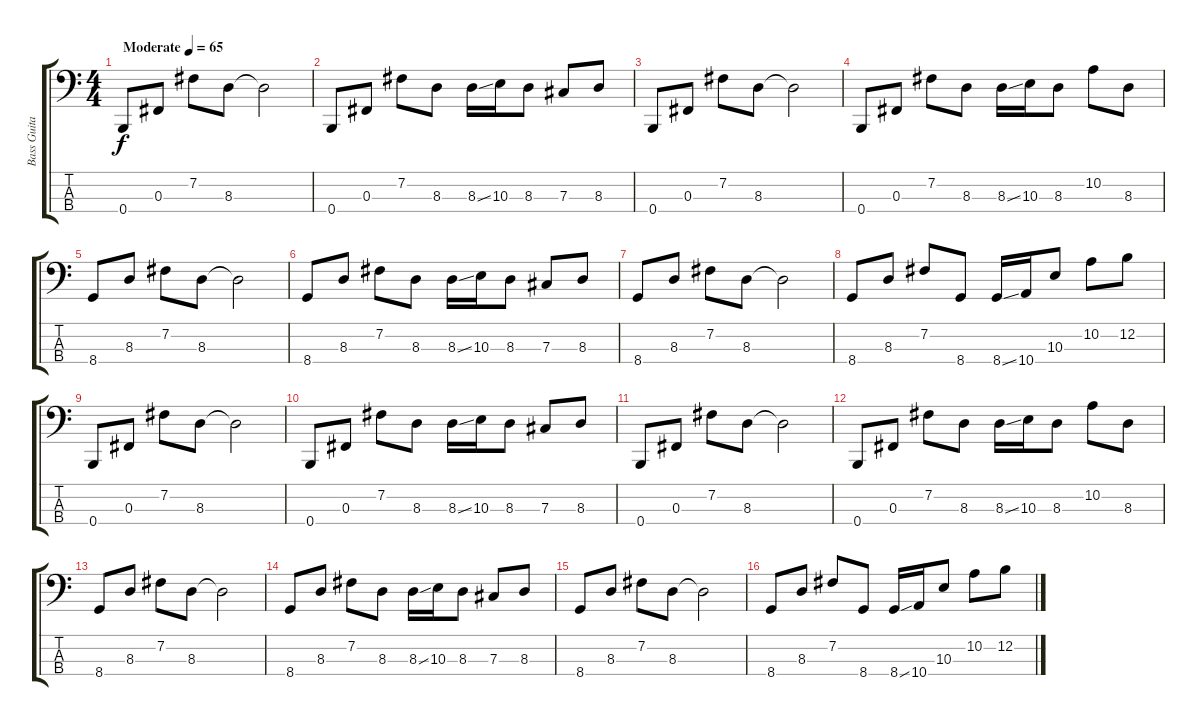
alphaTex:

\track ("Bass Guitar" "Bass Guita") {instrument electricbassfinger}
\staff {score tabs}
\tuning (E2 B1 Gb1 B0) {hide}
\ts (4 4)
\tempo (65 "Moderate")
\clef f4
\ks c
0.4.8{dy f instrument electricbassfinger} 0.3.8 7.2.8 8.3.8 8.3{t}.2 |
0.4.8 0.3.8 7.2.8 8.3.8 8.3{ss}.16 10.3.16 8.3.8 7.3.8 8.3.8 |
0.4.8 0.3.8 7.2.8 8.3.8 8.3{t}.2 |
0.4.8 0.3.8 7.2.8 8.3.8 8.3{ss}.16 10.3.16 8.3.8 10.2.8 8.3.8 |
8.4.8 8.3.8 7.2.8 8.3.8 8.3{t}.2 |
8.4.8 8.3.8 7.2.8 8.3.8 8.3{ss}.16 10.3.16 8.3.8 7.3.8 8.3.8 |
8.4.8 8.3.8 7.2.8 8.3.8 8.3{t}.2 |
8.4.8 8.3.8 7.2.8 8.4.8 8.4{ss}.16 10.4.16 10.3.8 10.2.8 12.2.8 |
0.4.8 0.3.8 7.2.8 8.3.8 8.3{t}.2 |
0.4.8 0.3.8 7.2.8 8.3.8 8.3{ss}.16 10.3.16 8.3.8 7.3.8 8.3.8 |
0.4.8 0.3.8 7.2.8 8.3.8 8.3{t}.2 |
0.4.8 0.3.8 7.2.8 8.3.8 8.3{ss}.16 10.3.16 8.3.8 10.2.8 8.3.8 |
8.4.8 8.3.8 7.2.8 8.3.8 8.3{t}.2 |
8.4.8 8.3.8 7.2.8 8.3.8 8.3{ss}.16 10.3.16 8.3.8 7.3.8 8.3.8 |
8.4.8 8.3.8 7.2.8 8.3.8 8.3{t}.2 |
8.4.8 8.3.8 7.2.8 8.4.8 8.4{ss}.16 10.4.16 10.3.8 10.2.8 12.2.8
